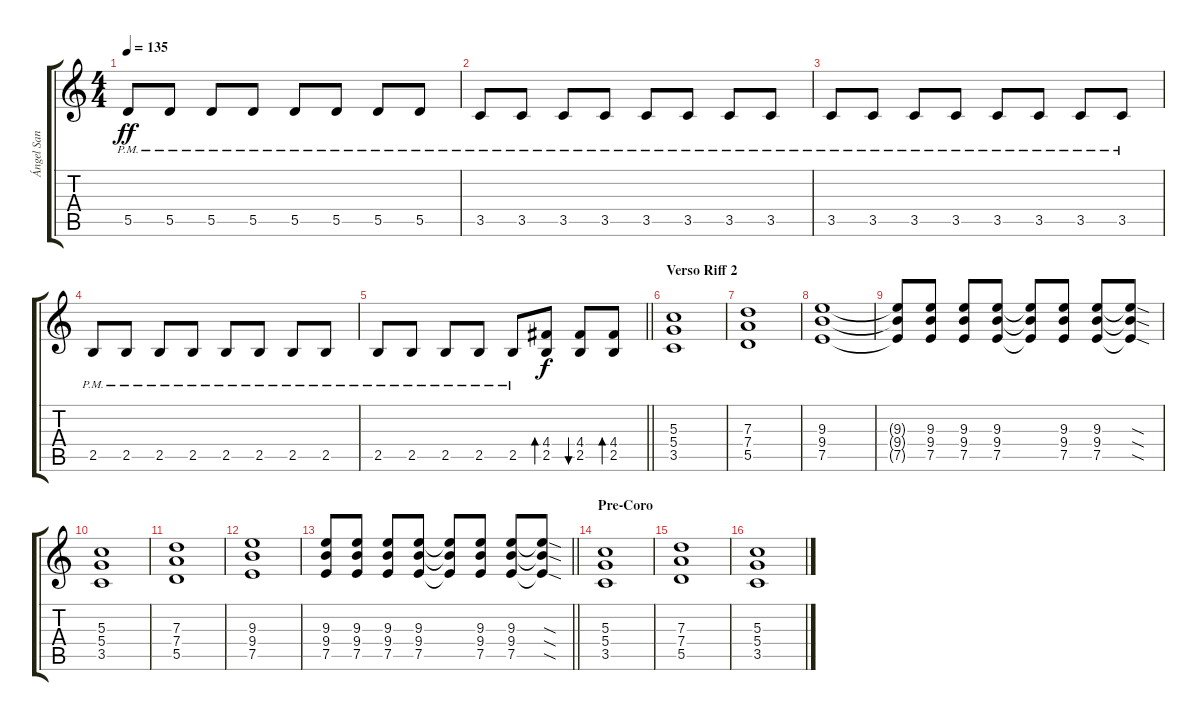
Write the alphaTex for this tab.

\track ("Ángel San Juan" "Ángel San ") {instrument distortionguitar}
\staff {score tabs}
\tuning (E4 B3 G3 D3 A2 E2) {hide}
\ts (4 4)
\tempo 135
\clef g2
\ks c
5.5{pm}.8{dy ff} 5.5{pm}.8 5.5{pm}.8 5.5{pm}.8 5.5{pm}.8 5.5{pm}.8 5.5{pm}.8 5.5{pm}.8 |
3.5{pm}.8 3.5{pm}.8 3.5{pm}.8 3.5{pm}.8 3.5{pm}.8 3.5{pm}.8 3.5{pm}.8 3.5{pm}.8 |
3.5{pm}.8 3.5{pm}.8 3.5{pm}.8 3.5{pm}.8 3.5{pm}.8 3.5{pm}.8 3.5{pm}.8 3.5{pm}.8 |
2.5{pm}.8 2.5{pm}.8 2.5{pm}.8 2.5{pm}.8 2.5{pm}.8 2.5{pm}.8 2.5{pm}.8 2.5{pm}.8 |
\barLineRight lightlight
2.5{pm}.8 2.5{pm}.8 2.5{pm}.8 2.5{pm}.8 2.5{pm}.8 (4.4 2.5).8{bd 30 dy f} (4.4 2.5).8{bu 30} (4.4 2.5).8{bd 30} |
\section ("" "Verso Riff 2")
(5.3 5.4 3.5).1 |
(7.3 7.4 5.5).1 |
(9.3 9.4 7.5).1 |
(9.3{t} 9.4{t} 7.5{t}).8 (9.3 9.4 7.5).8 (9.3 9.4 7.5).8 (9.3 9.4 7.5).8 (9.3{t} 9.4{t} 7.5{t}).8 (9.3 9.4 7.5).8 (9.3 9.4 7.5).8 (9.3{sod t} 9.4{sod t} 7.5{sod t}).8 |
(5.3 5.4 3.5).1 |
(7.3 7.4 5.5).1 |
(9.3 9.4 7.5).1 |
\barLineRight lightlight
(9.3 9.4 7.5).8 (9.3 9.4 7.5).8 (9.3 9.4 7.5).8 (9.3 9.4 7.5).8 (9.3{t} 9.4{t} 7.5{t}).8 (9.3 9.4 7.5).8 (9.3 9.4 7.5).8 (9.3{sod t} 9.4{sod t} 7.5{sod t}).8 |
\section ("" "Pre-Coro")
(5.3 5.4 3.5).1 |
(7.3 7.4 5.5).1 |
(5.3 5.4 3.5).1
